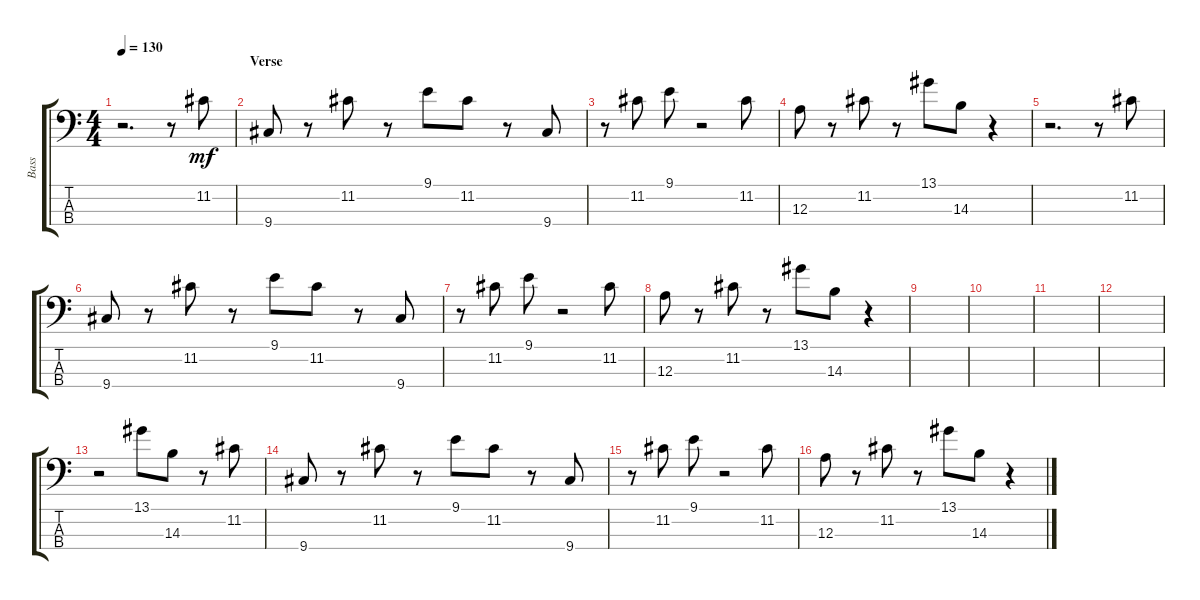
\track ("Bass" "Bass") {instrument electricbassfinger}
\staff {score tabs}
\tuning (G2 D2 A1 E1) {hide}
\ts (4 4)
\tempo 130
\clef f4
\ks c
r.2{d dy mf} r.8 11.2.8 |
\section ("" "Verse")
9.4.8 r.8 11.2.8 r.8 9.1.8 11.2.8 r.8 9.4.8 |
r.8 11.2.8 9.1.8 r.2 11.2.8 |
12.3.8 r.8 11.2.8 r.8 13.1.8 14.3.8 r.4 |
r.2{d} r.8 11.2.8 |
9.4.8 r.8 11.2.8 r.8 9.1.8 11.2.8 r.8 9.4.8 |
r.8 11.2.8 9.1.8 r.2 11.2.8 |
12.3.8 r.8 11.2.8 r.8 13.1.8 14.3.8 r.4 |
|
|
|
|
r.2 13.1.8 14.3.8 r.8 11.2.8 |
9.4.8 r.8 11.2.8 r.8 9.1.8 11.2.8 r.8 9.4.8 |
r.8 11.2.8 9.1.8 r.2 11.2.8 |
12.3.8 r.8 11.2.8 r.8 13.1.8 14.3.8 r.4
